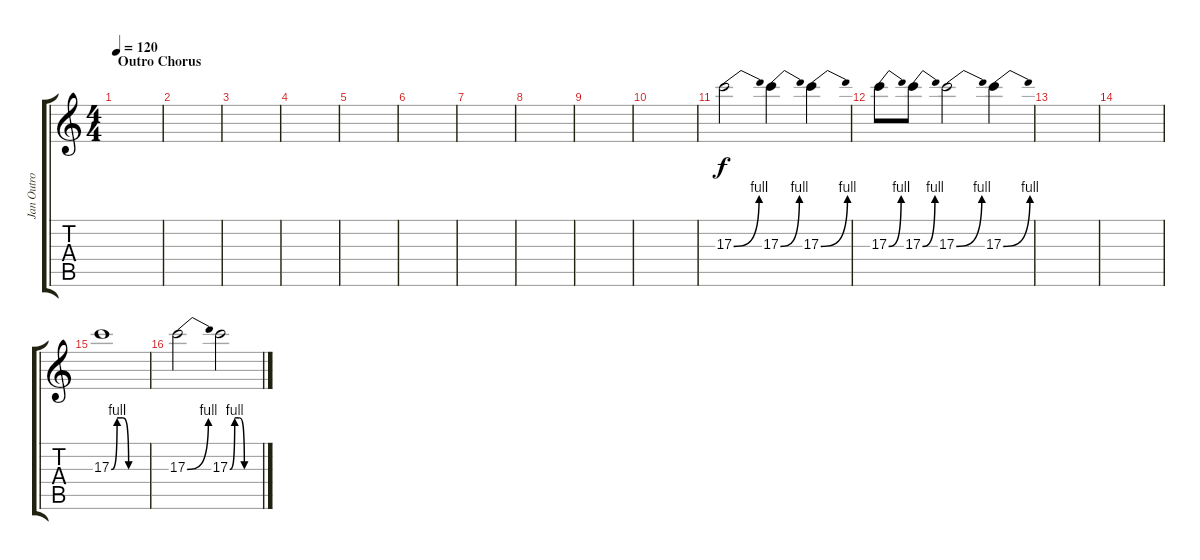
\track ("Jan Outro Lead" "Jan Outro ") {instrument distortionguitar}
\staff {score tabs}
\tuning (E4 B3 G3 D3 A2 E2) {hide}
\ts (4 4)
\section ("" "Outro Chorus")
\tempo 120
\clef g2
\ks c
|
|
|
|
|
|
|
|
|
|
17.3{be (bend 0 0 60 4)}.2 17.3{be (bend 0 0 60 4)}.4 17.3{be (bend 0 0 60 4)}.4 |
17.3{be (bend 0 0 60 4)}.8 17.3{be (bend 0 0 60 4)}.8 17.3{be (bend 0 0 60 4)}.2 17.3{be (bend 0 0 60 4)}.4 |
|
|
17.3{be (custom 0 0 10 4 20 4 30 0 60 0)}.1 |
17.3{be (bend 0 0 60 4)}.2 17.3{be (custom 0 0 10 4 20 4 30 0 60 0)}.2
